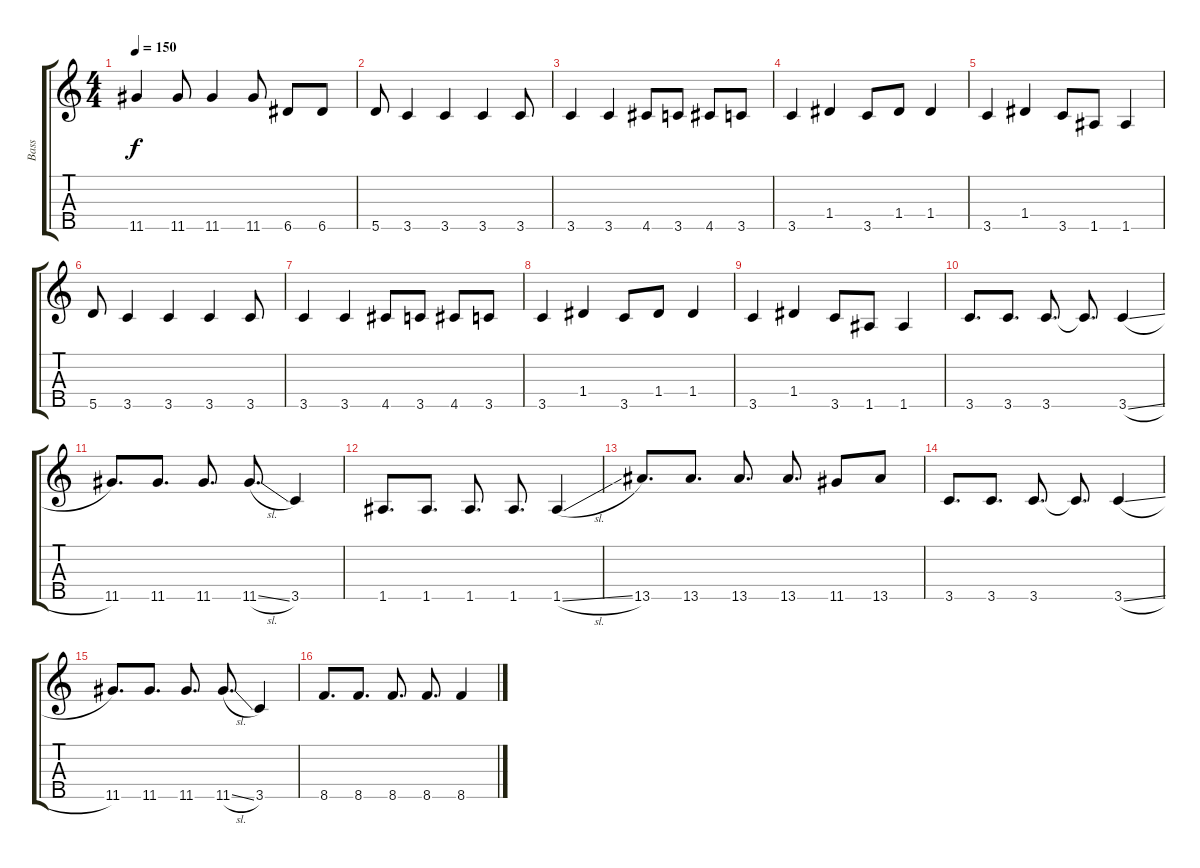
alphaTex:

\track ("Bass " "Bass ") {instrument electricbassfinger}
\staff {score tabs}
\tuning (E4 B3 G3 D3 A2) {hide}
\ts (4 4)
\tempo 150
\clef g2
\ks c
11.5.4{dy f} 11.5.8 11.5.4 11.5.8 6.5.8 6.5.8 |
5.5.8 3.5.4 3.5.4 3.5.4 3.5.8 |
3.5.4 3.5.4 4.5.8 3.5.8 4.5.8 3.5.8 |
3.5.4 1.4.4 3.5.8 1.4.8 1.4.4 |
3.5.4 1.4.4 3.5.8 1.5.8 1.5.4 |
5.5.8 3.5.4 3.5.4 3.5.4 3.5.8 |
3.5.4 3.5.4 4.5.8 3.5.8 4.5.8 3.5.8 |
3.5.4 1.4.4 3.5.8 1.4.8 1.4.4 |
3.5.4 1.4.4 3.5.8 1.5.8 1.5.4 |
3.5.8{d} 3.5.8{d} 3.5.8{d} 3.5{t}.8{d} 3.5{sl}.4 |
11.5.8{d} 11.5.8{d} 11.5.8{d} 11.5{sl}.8{d} 3.5.4 |
1.5.8{d} 1.5.8{d} 1.5.8{d} 1.5.8{d} 1.5{sl}.4 |
13.5.8{d} 13.5.8{d} 13.5.8{d} 13.5.8{d} 11.5.8 13.5.8 |
3.5.8{d} 3.5.8{d} 3.5.8{d} 3.5{t}.8{d} 3.5{sl}.4 |
11.5.8{d} 11.5.8{d} 11.5.8{d} 11.5{sl}.8{d} 3.5.4 |
8.5.8{d} 8.5.8{d} 8.5.8{d} 8.5.8{d} 8.5.4
